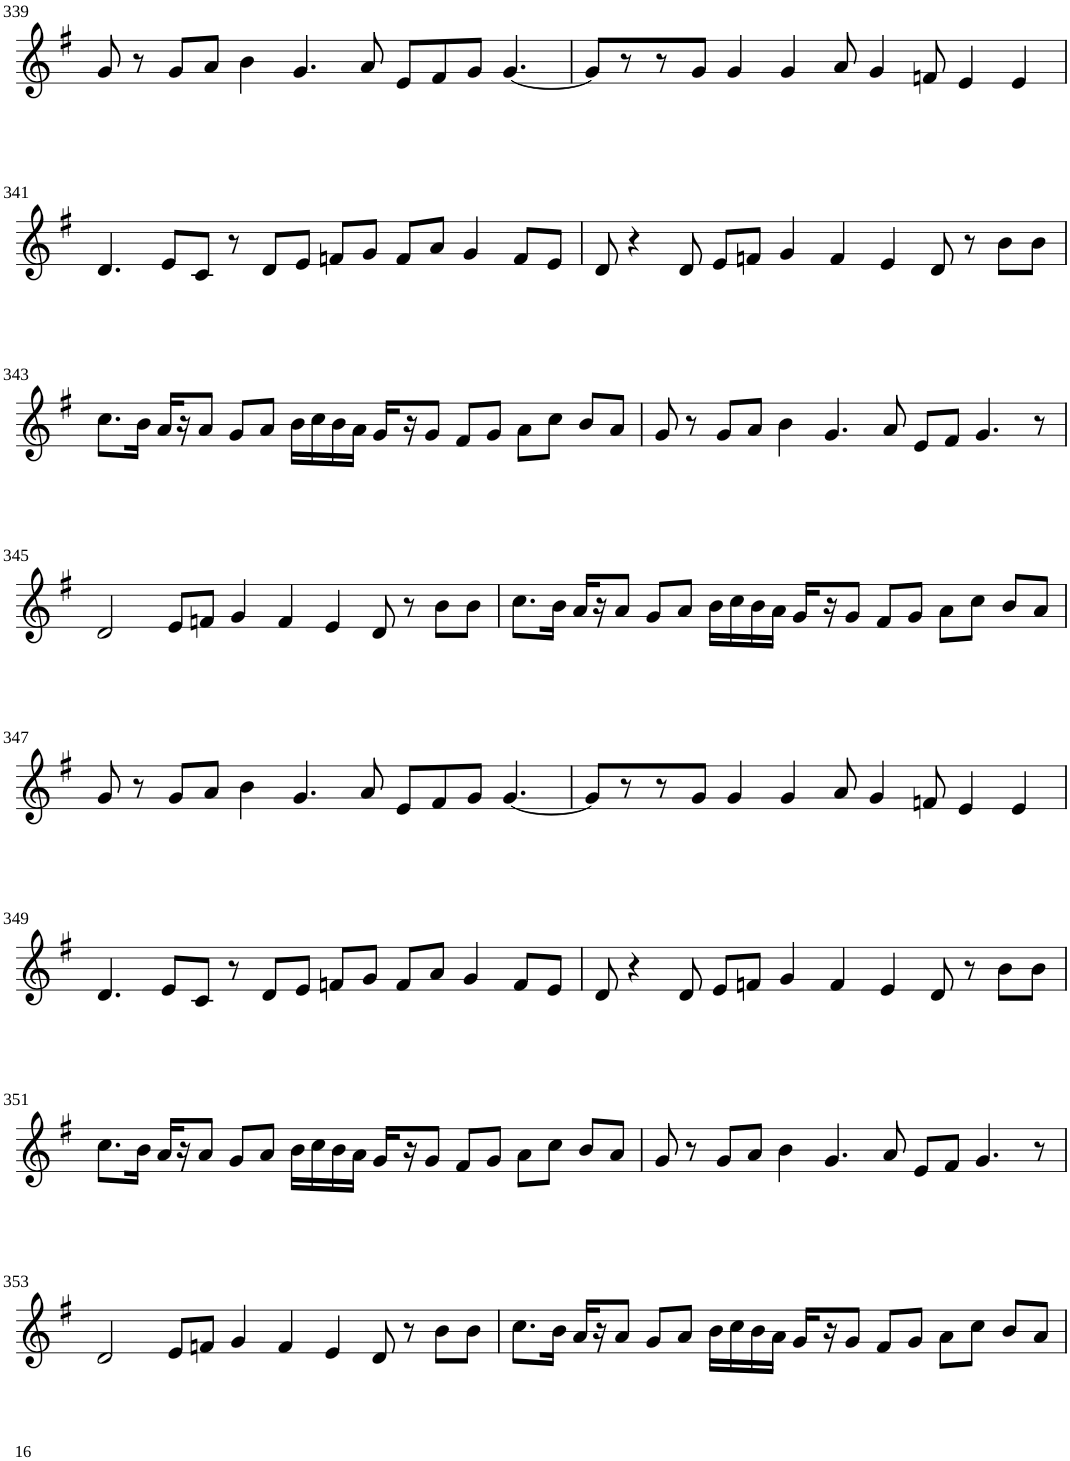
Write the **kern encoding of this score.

**kern
*part1
*staff1
*I"Violin
!!LO:PB:g=z
*clefG2
*k[f#]
*G:
*M8/4
=339
8g/
8r
8g/L
8a/J
4b\
4.g/
8a/
8e/L
8f#/
8g/J
[4.g/
=340
8g/L]
8r
8r
8g/J
4g/
4g/
8a/
4g/
8fn/
4e/
4e/
!!LO:LB:g=z
=341
4.d/
8e/L
8c/J
8r
8d/L
8e/J
8fn/L
8g/J
8f/L
8a/J
4g/
8f/L
8e/J
=342
8d/
4r
8d/
8e/L
8fn/J
4g/
4f/
4e/
8d/
8r
8b\L
8b\J
!!LO:LB:g=z
=343
8.cc\L
16b\Jk
16a/LL
16r
8a/J
8g/L
8a/J
16b\LL
16cc\
16b\
16a\JJ
16g/LL
16r
8g/J
8f#/L
8g/J
8a\L
8cc\J
8b/L
8a/J
=344
8g/
8r
8g/L
8a/J
4b\
4.g/
8a/
8e/L
8f#/J
4.g/
8r
!!LO:LB:g=z
=345
2d/
8e/L
8fn/J
4g/
4f/
4e/
8d/
8r
8b\L
8b\J
=346
8.cc\L
16b\Jk
16a/LL
16r
8a/J
8g/L
8a/J
16b\LL
16cc\
16b\
16a\JJ
16g/LL
16r
8g/J
8f#/L
8g/J
8a\L
8cc\J
8b/L
8a/J
!!LO:LB:g=z
=347
8g/
8r
8g/L
8a/J
4b\
4.g/
8a/
8e/L
8f#/
8g/J
[4.g/
=348
8g/L]
8r
8r
8g/J
4g/
4g/
8a/
4g/
8fn/
4e/
4e/
!!LO:LB:g=z
=349
4.d/
8e/L
8c/J
8r
8d/L
8e/J
8fn/L
8g/J
8f/L
8a/J
4g/
8f/L
8e/J
=350
8d/
4r
8d/
8e/L
8fn/J
4g/
4f/
4e/
8d/
8r
8b\L
8b\J
!!LO:LB:g=z
=351
8.cc\L
16b\Jk
16a/LL
16r
8a/J
8g/L
8a/J
16b\LL
16cc\
16b\
16a\JJ
16g/LL
16r
8g/J
8f#/L
8g/J
8a\L
8cc\J
8b/L
8a/J
=352
8g/
8r
8g/L
8a/J
4b\
4.g/
8a/
8e/L
8f#/J
4.g/
8r
!!LO:LB:g=z
=353
2d/
8e/L
8fn/J
4g/
4f/
4e/
8d/
8r
8b\L
8b\J
=354
8.cc\L
16b\Jk
16a/LL
16r
8a/J
8g/L
8a/J
16b\LL
16cc\
16b\
16a\JJ
16g/LL
16r
8g/J
8f#/L
8g/J
8a\L
8cc\J
8b/L
8a/J
=
*-
